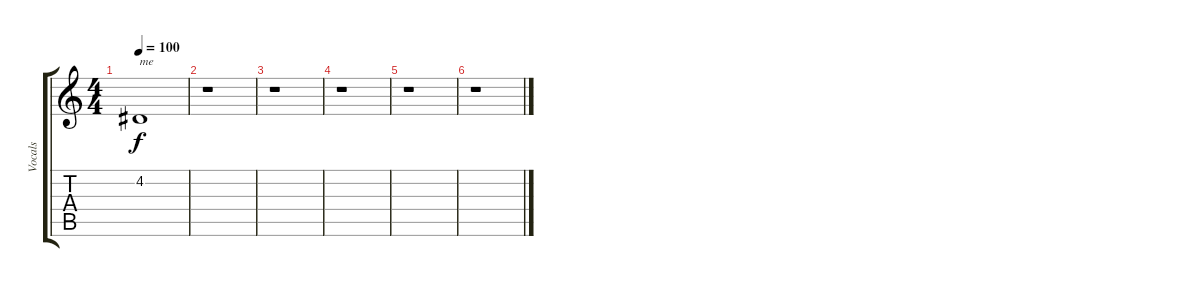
\track ("Vocals" "Vocals") {instrument synthstrings1}
\staff {score tabs}
\tuning (E4 B3 G3 D3 A2 E2) {hide}
\ts (4 4)
\tempo 100
\clef g2
\ks c
4.2.1{txt "me" dy f} |
r.1 |
r.1 |
r.1 |
r.1 |
r.1
